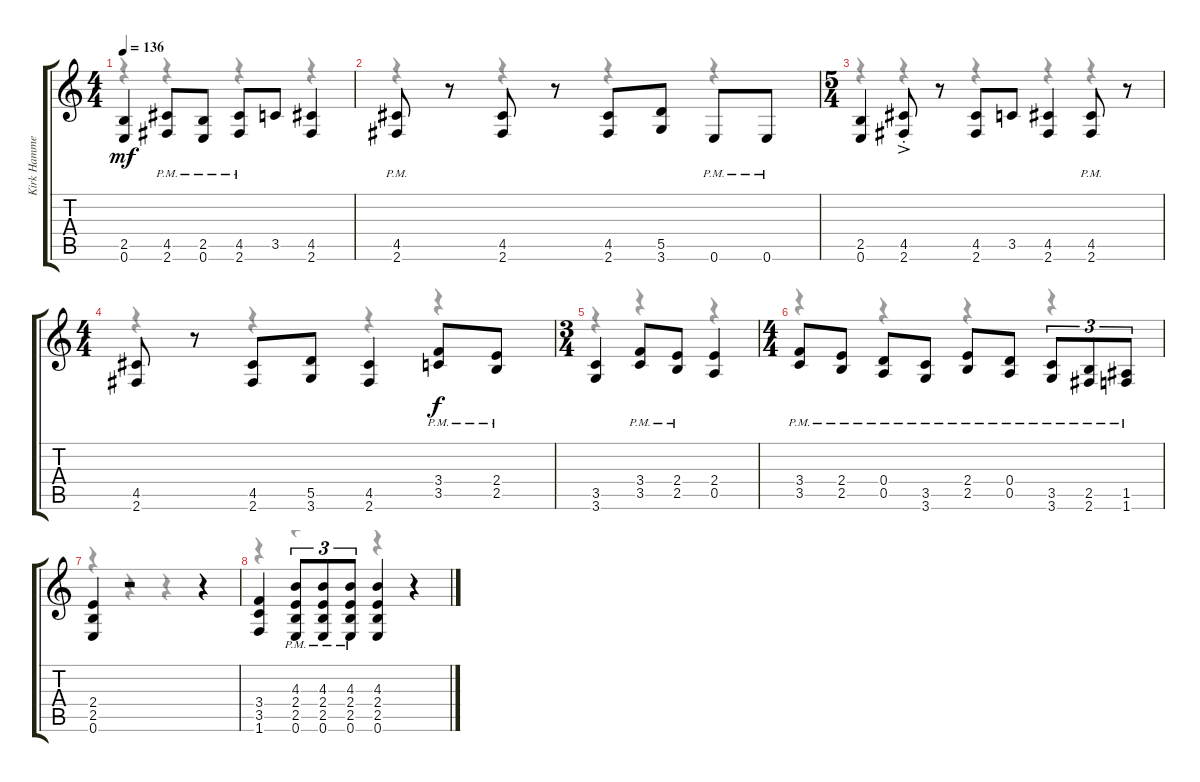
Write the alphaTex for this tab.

\track ("Kirk Hammett (Lead)" "Kirk Hamme") {instrument distortionguitar}
\staff {score tabs}
\tuning (E4 B3 G3 D3 A2 E2) {hide}
\voice
\ts (4 4)
\tempo 136
\clef g2
\ks c
(2.5 0.6).4{dy mf} (4.5{pm} 2.6{pm}).8 (2.5{pm} 0.6{pm}).8 (4.5{pm} 2.6{pm}).8 3.5.8 (4.5 2.6).4 |
(4.5{pm} 2.6{pm}).8 r.8 (4.5 2.6).8 r.8 (4.5 2.6).8 (5.5 3.6).8 0.6{pm}.8 0.6{pm}.8 |
\ts (5 4)
(2.5 0.6).4 (4.5 2.6{ac st}).8 r.8 (4.5 2.6).8 3.5.8 (4.5 2.6).4 (4.5{pm} 2.6{pm}).8 r.8 |
\ts (4 4)
(4.5 2.6).8 r.8 (4.5 2.6).8 (5.5 3.6).8 (4.5 2.6).4 (3.4{pm} 3.5{pm}).8{dy f} (2.4{pm} 2.5{pm}).8 |
\ts (3 4)
(3.5 3.6).4 (3.4{pm} 3.5{pm}).8 (2.4{pm} 2.5{pm}).8 (2.4 0.5).4 |
\ts (4 4)
(3.4{pm} 3.5{pm}).8 (2.4{pm} 2.5{pm}).8 (0.4{pm} 0.5{pm}).8 (3.5{pm} 3.6{pm}).8 (2.4{pm} 2.5{pm}).8 (0.4{pm} 0.5{pm}).8 (3.5{pm} 3.6{pm}).8{tu (3 2)} (2.5{pm} 2.6{pm}).8{tu (3 2)} (1.5{pm} 1.6{pm}).8{tu (3 2)} |
(2.4 2.5 0.6).4 r.2 r.4 |
(3.4 3.5 1.6).4 (4.3{pm} 2.4{pm} 2.5{pm} 0.6{pm}).8{tu (3 2)} (4.3{pm} 2.4{pm} 2.5{pm} 0.6{pm}).8{tu (3 2)} (4.3{pm} 2.4{pm} 2.5{pm} 0.6{pm}).8{tu (3 2)} (4.3 2.4 2.5 0.6).4 r.4
\voice
\clef g2
\ottava regular
\simile none
\ks c
r.4{dy f} r.4 r.4 r.4 |
r.4 r.4 r.4 r.4 |
r.4 r.4 r.4 r.4 r.4 |
r.4 r.4 r.4 r.4 |
r.4 r.4 r.4 |
r.4 r.4 r.4 r.4 |
r.4 r.4 r.4 r.4 |
r.4 r.4 r.4 r.4
